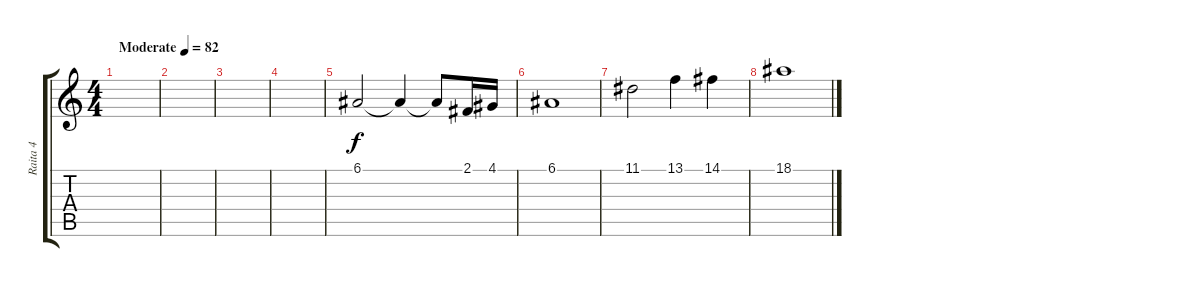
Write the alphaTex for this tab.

\track ("Raita 4" "Raita 4") {instrument stringensemble1}
\staff {score tabs}
\tuning (E4 B3 G3 D3 A2 E2) {hide}
\ts (4 4)
\tempo (82 "Moderate")
\clef g2
\ks c
|
|
|
|
6.1.2 6.1{t}.4 6.1{t}.8 2.1.16 4.1.16 |
6.1.1 |
11.1.2 13.1.4 14.1.4 |
18.1.1
